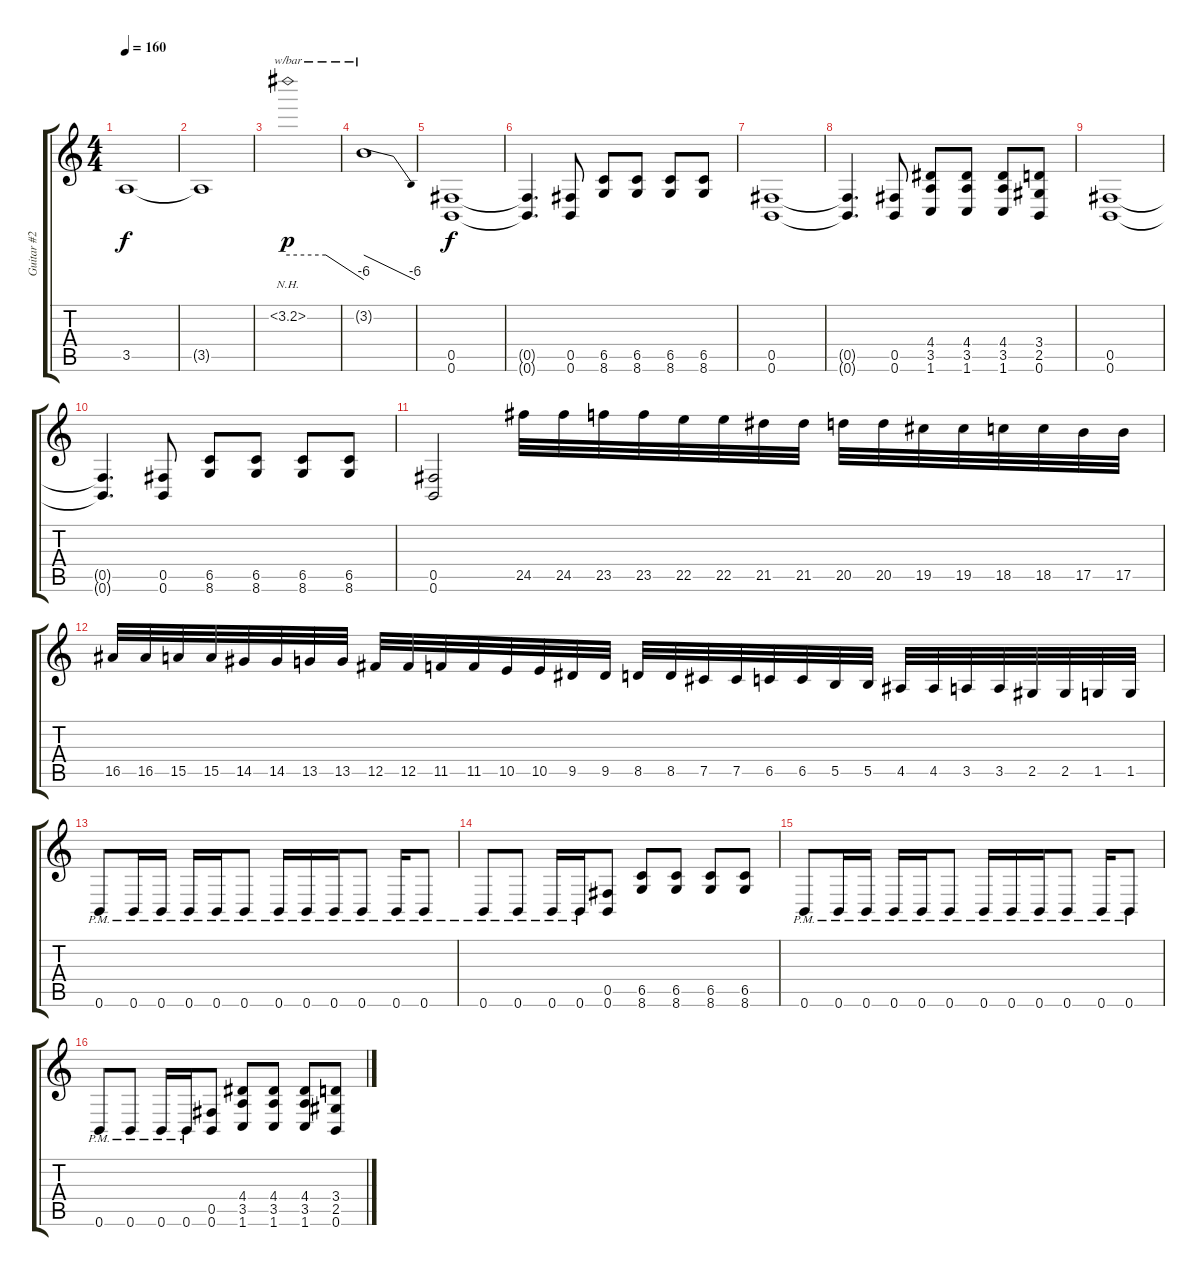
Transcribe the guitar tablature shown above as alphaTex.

\track ("Guitar #2" "Guitar #2") {instrument distortionguitar}
\staff {score tabs}
\tuning (Db4 Ab3 E3 B2 Gb2 B1) {hide}
\ts (4 4)
\tempo 160
\clef g2
\ks c
3.5{t}.1{dy f} |
3.5{t}.1 |
3.2{nh}.1{tbe (custom default 0 0 30 0 60 -24) dy p} |
3.2{t}.1{tbe (dive default 0 0 60 -24)} |
(0.5 0.6).1{dy f} |
(0.5{t} 0.6{t}).4{d} (0.5 0.6).8 (6.5 8.6).8 (6.5 8.6).8 (6.5 8.6).8 (6.5 8.6).8 |
(0.5 0.6).1 |
(0.5{t} 0.6{t}).4{d} (0.5 0.6).8 (4.4 3.5 1.6).8 (4.4 3.5 1.6).8 (4.4 3.5 1.6).8 (3.4 2.5 0.6).8 |
(0.5 0.6).1 |
(0.5{t} 0.6{t}).4{d} (0.5 0.6).8 (6.5 8.6).8 (6.5 8.6).8 (6.5 8.6).8 (6.5 8.6).8 |
(0.5 0.6).2 24.5.32 24.5.32 23.5.32 23.5.32 22.5.32 22.5.32 21.5.32 21.5.32 20.5.32 20.5.32 19.5.32 19.5.32 18.5.32 18.5.32 17.5.32 17.5.32 |
16.5.32 16.5.32 15.5.32 15.5.32 14.5.32 14.5.32 13.5.32 13.5.32 12.5.32 12.5.32 11.5.32 11.5.32 10.5.32 10.5.32 9.5.32 9.5.32 8.5.32 8.5.32 7.5.32 7.5.32 6.5.32 6.5.32 5.5.32 5.5.32 4.5.32 4.5.32 3.5.32 3.5.32 2.5.32 2.5.32 1.5.32 1.5.32 |
0.6{pm}.8 0.6{pm}.16 0.6{pm}.16 0.6{pm}.16 0.6{pm}.16 0.6{pm}.8 0.6{pm}.16 0.6{pm}.16 0.6{pm}.16 0.6{pm}.8 0.6{pm}.16 0.6{pm}.8 |
0.6{pm}.8 0.6{pm}.8 0.6{pm}.16 0.6{pm}.16 (0.5 0.6).8 (6.5 8.6).8 (6.5 8.6).8 (6.5 8.6).8 (6.5 8.6).8 |
0.6{pm}.8 0.6{pm}.16 0.6{pm}.16 0.6{pm}.16 0.6{pm}.16 0.6{pm}.8 0.6{pm}.16 0.6{pm}.16 0.6{pm}.16 0.6{pm}.8 0.6{pm}.16 0.6{pm}.8 |
0.6{pm}.8 0.6{pm}.8 0.6{pm}.16 0.6{pm}.16 (0.5 0.6).8 (4.4 3.5 1.6).8 (4.4 3.5 1.6).8 (4.4 3.5 1.6).8 (3.4 2.5 0.6).8
